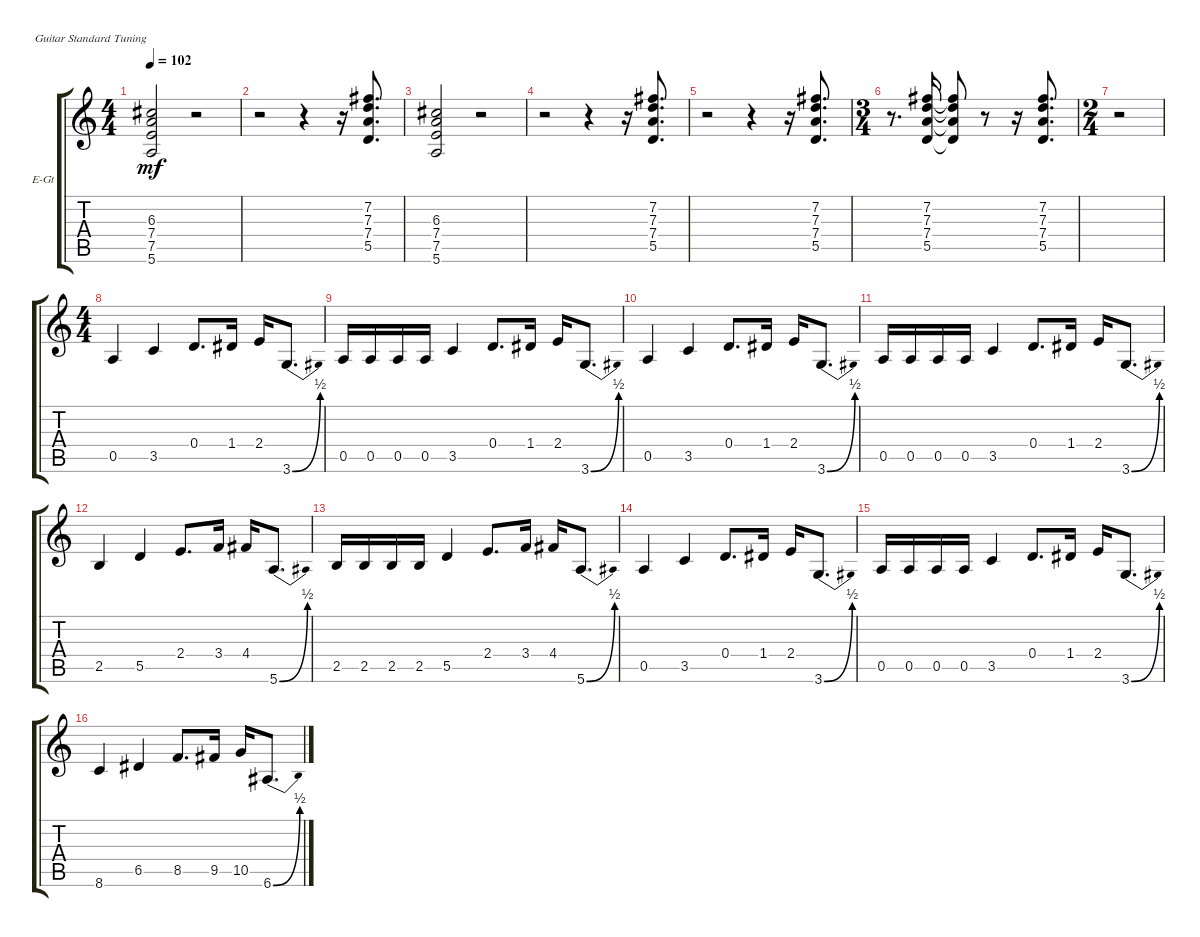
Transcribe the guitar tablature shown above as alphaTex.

\bracketExtendMode groupsimilarinstruments
\firstSystemTrackNameOrientation horizontal
\otherSystemsTrackNameOrientation horizontal
\track ("Jimmy Page 2" "E-Gt") {instrument distortionguitar}
\staff {score tabs}
\tuning (E4 B3 G3 D3 A2 E2)
\ts (4 4)
\tempo 102
\clef g2
\ks c
(5.6 7.5 7.4 6.3).2{dy mf} r.2 |
r.2 r.4 r.16 (7.4 5.5 7.3 7.2).8{d} |
(5.6 7.5 7.4 6.3).2 r.2 |
r.2 r.4 r.16 (7.4 5.5 7.3 7.2).8{d} |
r.2 r.4 r.16 (7.4 5.5 7.3 7.2).8{d} |
\ts (3 4)
r.8{d} (5.5 7.4 7.3 7.2).16 (7.2{t} 7.3{t} 7.4{t} 5.5{t}).8 r.8 r.16 (7.2 7.3 7.4 5.5).8{d} |
\ts (2 4)
r.2 |
\ts (4 4)
0.5.4 3.5.4 0.4.8{d} 1.4.16 2.4.16 3.6{be (bend 0 0 15.6 2)}.8{d} |
0.5.16 0.5.16 0.5.16 0.5.16 3.5.4 0.4.8{d} 1.4.16 2.4.16 3.6{be (bend 0 0 15.6 2)}.8{d} |
0.5.4 3.5.4 0.4.8{d} 1.4.16 2.4.16 3.6{be (bend 0 0 15.6 2)}.8{d} |
0.5.16 0.5.16 0.5.16 0.5.16 3.5.4 0.4.8{d} 1.4.16 2.4.16 3.6{be (bend 0 0 15.6 2)}.8{d} |
2.5.4 5.5.4 2.4.8{d} 3.4.16 4.4.16 5.6{be (bend 0 0 16.8 2)}.8{d} |
2.5.16 2.5.16 2.5.16 2.5.16 5.5.4 2.4.8{d} 3.4.16 4.4.16 5.6{be (bend 0 0 15.6 2)}.8{d} |
0.5.4 3.5.4 0.4.8{d} 1.4.16 2.4.16 3.6{be (bend 0 0 15.6 2)}.8{d} |
0.5.16 0.5.16 0.5.16 0.5.16 3.5.4 0.4.8{d} 1.4.16 2.4.16 3.6{be (bend 0 0 15.6 2)}.8{d} |
8.6.4 6.5.4 8.5.8{d} 9.5.16 10.5.16 6.6{be (bend 0 0 15.6 2)}.8{d}
